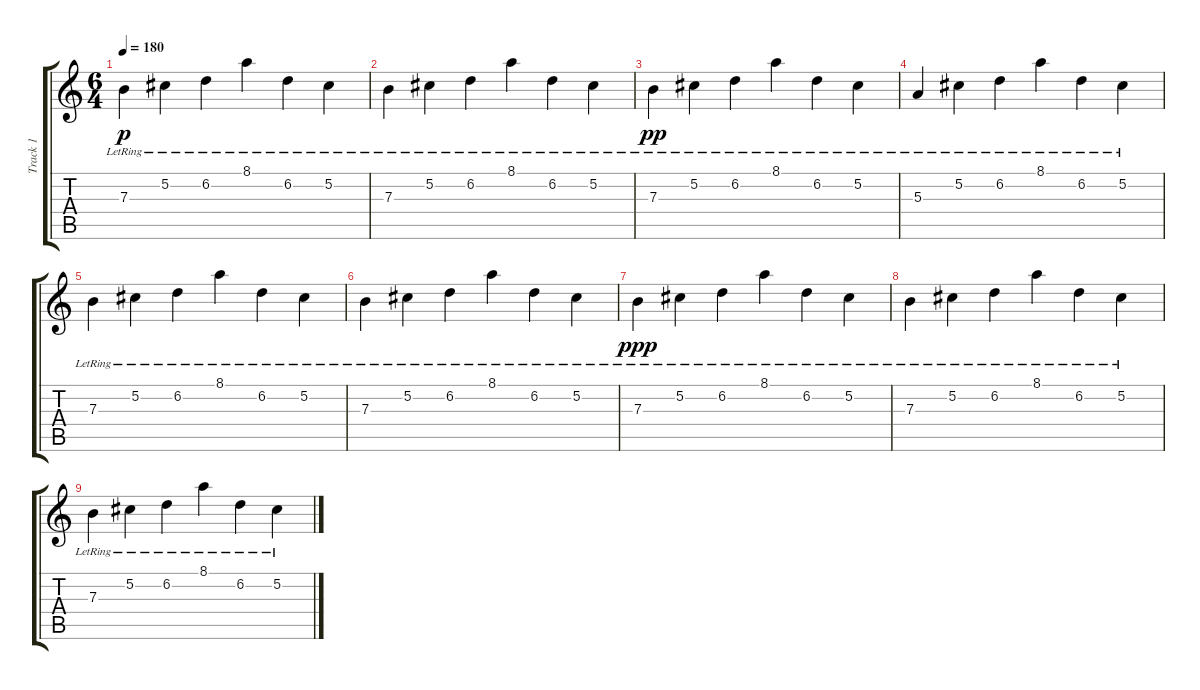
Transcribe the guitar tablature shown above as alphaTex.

\track ("Track 1" "Track 1") {instrument distortionguitar}
\staff {score tabs}
\tuning (Db4 Ab3 E3 B2 Gb2 B1) {hide}
\ts (6 4)
\tempo 180
\clef g2
\ks c
7.3{lr}.4{dy p} 5.2{lr}.4 6.2{lr}.4 8.1{lr}.4 6.2{lr}.4 5.2{lr}.4 |
7.3{lr}.4 5.2{lr}.4 6.2{lr}.4 8.1{lr}.4 6.2{lr}.4 5.2{lr}.4 |
7.3{lr}.4{dy pp} 5.2{lr}.4 6.2{lr}.4 8.1{lr}.4 6.2{lr}.4 5.2{lr}.4 |
5.3{lr}.4 5.2{lr}.4 6.2{lr}.4 8.1{lr}.4 6.2{lr}.4 5.2{lr}.4 |
7.3{lr}.4 5.2{lr}.4 6.2{lr}.4 8.1{lr}.4 6.2{lr}.4 5.2{lr}.4 |
7.3{lr}.4 5.2{lr}.4 6.2{lr}.4 8.1{lr}.4 6.2{lr}.4 5.2{lr}.4 |
7.3{lr}.4{dy ppp} 5.2{lr}.4 6.2{lr}.4 8.1{lr}.4 6.2{lr}.4 5.2{lr}.4 |
7.3{lr}.4 5.2{lr}.4 6.2{lr}.4 8.1{lr}.4 6.2{lr}.4 5.2{lr}.4 |
7.3{lr}.4 5.2{lr}.4 6.2{lr}.4 8.1{lr}.4 6.2{lr}.4 5.2{lr}.4
